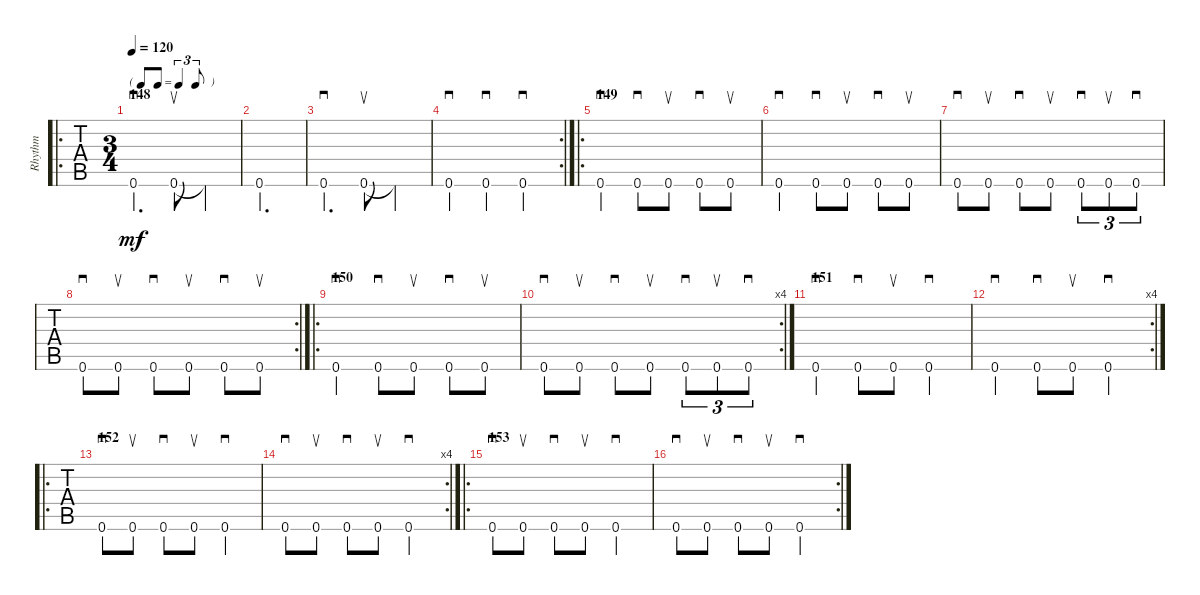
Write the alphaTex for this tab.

\track ("Rhythm" "Rhythm") {instrument acousticguitarsteel}
\staff {tabs}
\tuning (E4 B3 G3 D3 A2 E2) {hide}
\ro
\ts (3 4)
\tf triplet8th
\section ("" "148")
\tempo 120
\clef g2
\ks c
0.6.4{d sd dy mf} 0.6.8{su} 0.6{t}.4 |
0.6.2{d} |
0.6.4{d sd} 0.6.8{su} 0.6{t}.4 |
\rc 2
0.6.4{sd} 0.6.4{sd} 0.6.4{sd} |
\ro
\section ("" "149")
0.6.4{sd} 0.6.8{sd} 0.6.8{su} 0.6.8{sd} 0.6.8{su} |
0.6.4{sd} 0.6.8{sd} 0.6.8{su} 0.6.8{sd} 0.6.8{su} |
0.6.8{sd} 0.6.8{su} 0.6.8{sd} 0.6.8{su} 0.6.8{sd tu (3 2)} 0.6.8{su tu (3 2)} 0.6.8{sd tu (3 2)} |
\rc 2
0.6.8{sd} 0.6.8{su} 0.6.8{sd} 0.6.8{su} 0.6.8{sd} 0.6.8{su} |
\ro
\section ("" "150")
0.6.4{sd} 0.6.8{sd} 0.6.8{su} 0.6.8{sd} 0.6.8{su} |
\rc 4
0.6.8{sd} 0.6.8{su} 0.6.8{sd} 0.6.8{su} 0.6.8{sd tu (3 2)} 0.6.8{su tu (3 2)} 0.6.8{sd tu (3 2)} |
\section ("" "151")
0.6.4{sd} 0.6.8{sd} 0.6.8{su} 0.6.4{sd} |
\rc 4
0.6.4{sd} 0.6.8{sd} 0.6.8{su} 0.6.4{sd} |
\ro
\section ("" "152")
0.6.8{sd} 0.6.8{su} 0.6.8{sd} 0.6.8{su} 0.6.4{sd} |
\rc 4
0.6.8{sd} 0.6.8{su} 0.6.8{sd} 0.6.8{su} 0.6.4{sd} |
\ro
\section ("" "153")
0.6.8{sd} 0.6.8{su} 0.6.8{sd} 0.6.8{su} 0.6.4{sd} |
\rc 2
0.6.8{sd} 0.6.8{su} 0.6.8{sd} 0.6.8{su} 0.6.4{sd}
